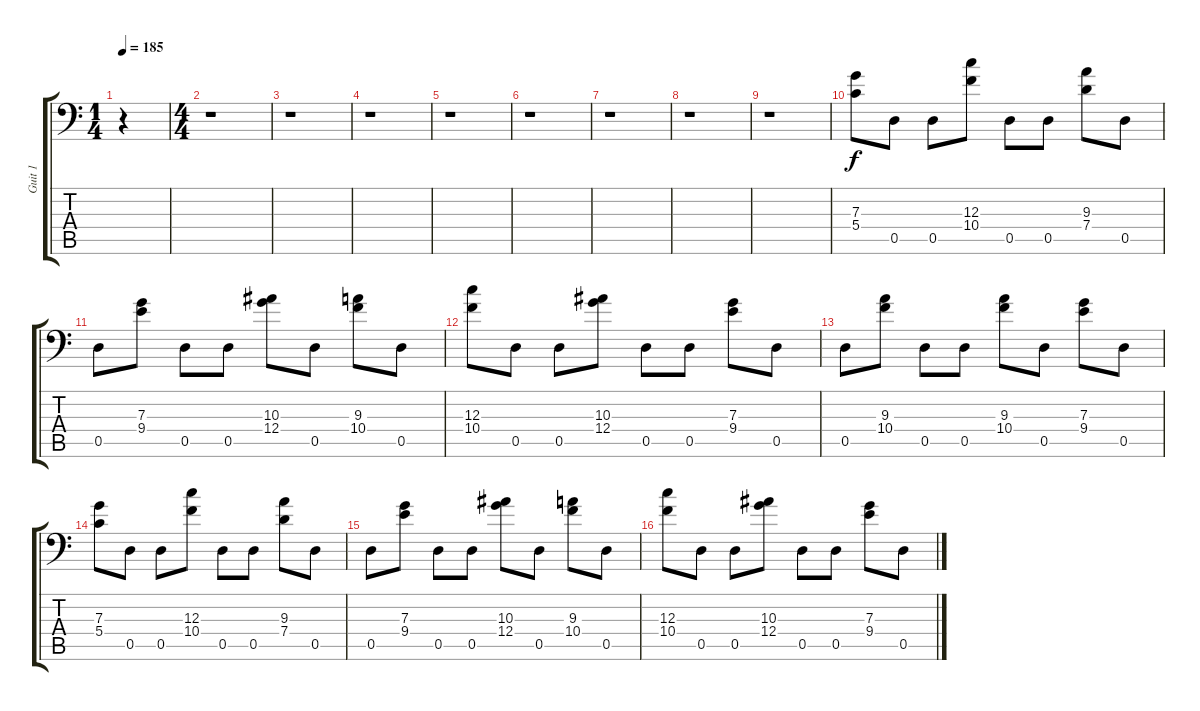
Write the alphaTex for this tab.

\track ("Guit 1" "Guit 1") {instrument distortionguitar}
\staff {score tabs}
\tuning (A3 E3 C3 G2 D2 A1) {hide}
\ts (1 4)
\tempo 185
\clef f4
\ks c
r.4{dy f instrument distortionguitar} |
\ts (4 4)
r.1 |
r.1 |
r.1 |
r.1 |
r.1 |
r.1 |
r.1 |
r.1 |
(7.3 5.4).8 0.5.8 0.5.8 (12.3 10.4).8 0.5.8 0.5.8 (9.3 7.4).8 0.5.8 |
0.5.8 (7.3 9.4).8 0.5.8 0.5.8 (10.3 12.4).8 0.5.8 (9.3 10.4).8 0.5.8 |
(12.3 10.4).8 0.5.8 0.5.8 (10.3 12.4).8 0.5.8 0.5.8 (7.3 9.4).8 0.5.8 |
0.5.8 (9.3 10.4).8 0.5.8 0.5.8 (9.3 10.4).8 0.5.8 (7.3 9.4).8 0.5.8 |
(7.3 5.4).8 0.5.8 0.5.8 (12.3 10.4).8 0.5.8 0.5.8 (9.3 7.4).8 0.5.8 |
0.5.8 (7.3 9.4).8 0.5.8 0.5.8 (10.3 12.4).8 0.5.8 (9.3 10.4).8 0.5.8 |
(12.3 10.4).8 0.5.8 0.5.8 (10.3 12.4).8 0.5.8 0.5.8 (7.3 9.4).8 0.5.8
